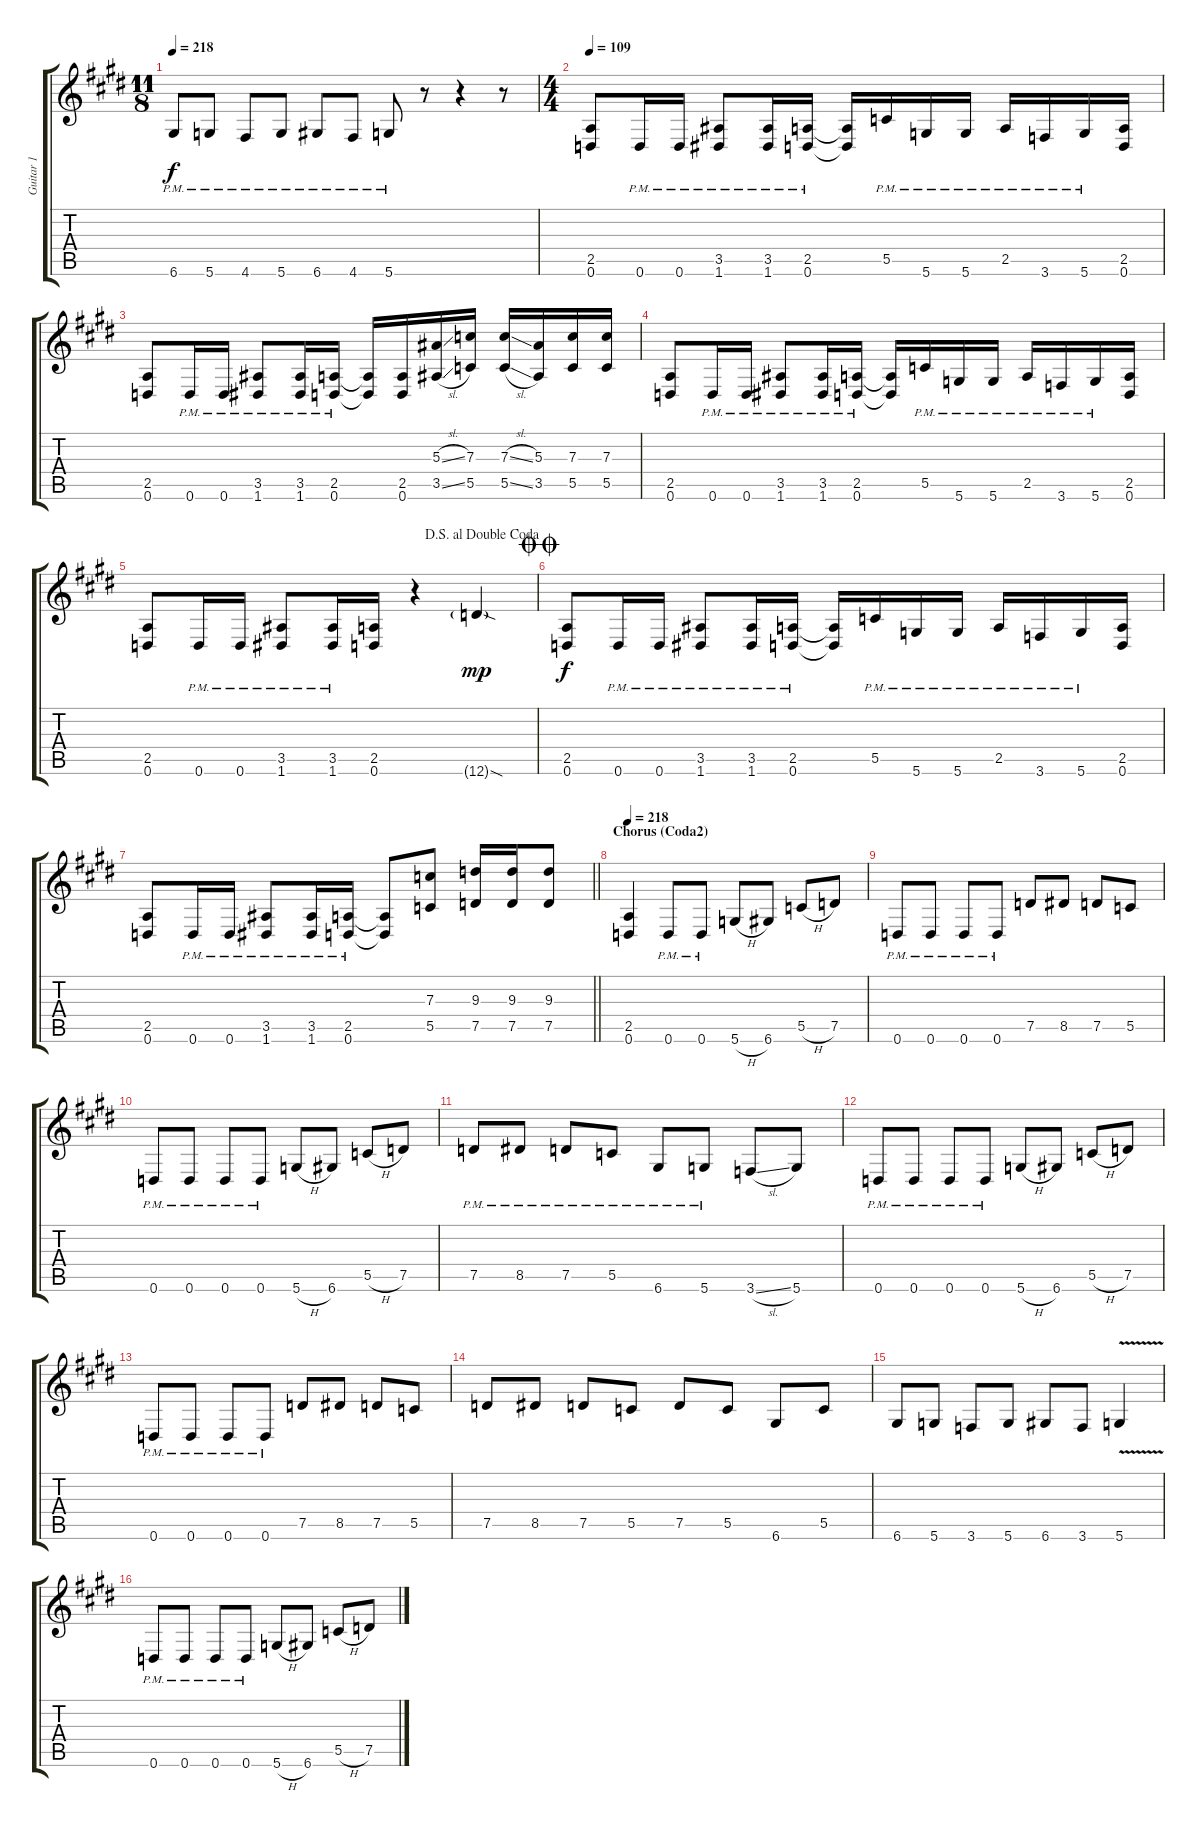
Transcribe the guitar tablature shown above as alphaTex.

\track ("Guitar 1" "Guitar 1") {instrument distortionguitar}
\staff {score tabs}
\tuning (D4 A3 F3 C3 G2 D2) {hide}
\ts (11 8)
\tempo 218
\clef g2
\ks e
6.6{pm}.8{dy f} 5.6{pm}.8 4.6{pm}.8 5.6{pm}.8 6.6{pm}.8 4.6{pm}.8 5.6{pm}.8 r.8 r.4 r.8 |
\ts (4 4)
\tempo 109
(2.5 0.6).8 0.6{pm}.16 0.6{pm}.16 (3.5{pm} 1.6{pm}).8 (3.5{pm} 1.6{pm}).16 (2.5{pm} 0.6{pm}).16 (2.5{t} 0.6{t}).16 5.5{pm}.16 5.6{pm}.16 5.6{pm}.16 2.5{pm}.16 3.6{pm}.16 5.6{pm}.16 (2.5 0.6).16 |
(2.5 0.6).8 0.6{pm}.16 0.6{pm}.16 (3.5{pm} 1.6{pm}).8 (3.5{pm} 1.6{pm}).16 (2.5{pm} 0.6{pm}).16 (2.5{t} 0.6{t}).16 (2.5 0.6).16 (5.3{sl} 3.5{sl}).16 (7.3 5.5).16 (7.3{sl} 5.5{sl}).16 (5.3 3.5).16 (7.3 5.5).16 (7.3 5.5).16 |
(2.5 0.6).8 0.6{pm}.16 0.6{pm}.16 (3.5{pm} 1.6{pm}).8 (3.5{pm} 1.6{pm}).16 (2.5{pm} 0.6{pm}).16 (2.5{t} 0.6{t}).16 5.5{pm}.16 5.6{pm}.16 5.6{pm}.16 2.5{pm}.16 3.6{pm}.16 5.6{pm}.16 (2.5 0.6).16 |
\jump dalsegnoaldoublecoda
(2.5 0.6).8 0.6{pm}.16 0.6{pm}.16 (3.5{pm} 1.6{pm}).8 (3.5{pm} 1.6{pm}).16 (2.5 0.6).16 r.4 12.6{sod g}.4{dy mp} |
\jump doublecoda
(2.5 0.6).8{dy f} 0.6{pm}.16 0.6{pm}.16 (3.5{pm} 1.6{pm}).8 (3.5{pm} 1.6{pm}).16 (2.5{pm} 0.6{pm}).16 (2.5{t} 0.6{t}).16 5.5{pm}.16 5.6{pm}.16 5.6{pm}.16 2.5{pm}.16 3.6{pm}.16 5.6{pm}.16 (2.5 0.6).16 |
\barLineRight lightlight
(2.5 0.6).8 0.6{pm}.16 0.6{pm}.16 (3.5{pm} 1.6{pm}).8 (3.5{pm} 1.6{pm}).16 (2.5{pm} 0.6{pm}).16 (2.5{t} 0.6{t}).8 (7.3 5.5).8 (9.3 7.5).16 (9.3 7.5).16 (9.3 7.5).8 |
\section ("" "Chorus (Coda2)")
\tempo 218
(2.5 0.6).4 0.6{pm}.8 0.6{pm}.8 5.6{h}.8 6.6.8 5.5{h}.8 7.5.8 |
0.6{pm}.8 0.6{pm}.8 0.6{pm}.8 0.6{pm}.8 7.5.8 8.5.8 7.5.8 5.5.8 |
0.6{pm}.8 0.6{pm}.8 0.6{pm}.8 0.6{pm}.8 5.6{h}.8 6.6.8 5.5{h}.8 7.5.8 |
7.5{pm}.8 8.5{pm}.8 7.5{pm}.8 5.5{pm}.8 6.6{pm}.8 5.6{pm}.8 3.6{sl}.8 5.6.8 |
0.6{pm}.8 0.6{pm}.8 0.6{pm}.8 0.6{pm}.8 5.6{h}.8 6.6.8 5.5{h}.8 7.5.8 |
0.6{pm}.8 0.6{pm}.8 0.6{pm}.8 0.6{pm}.8 7.5.8 8.5.8 7.5.8 5.5.8 |
7.5.8 8.5.8 7.5.8 5.5.8 7.5.8 5.5.8 6.6.8 5.5.8 |
6.6.8 5.6.8 3.6.8 5.6.8 6.6.8 3.6.8 5.6{v}.4 |
0.6{pm}.8 0.6{pm}.8 0.6{pm}.8 0.6{pm}.8 5.6{h}.8 6.6.8 5.5{h}.8 7.5.8
